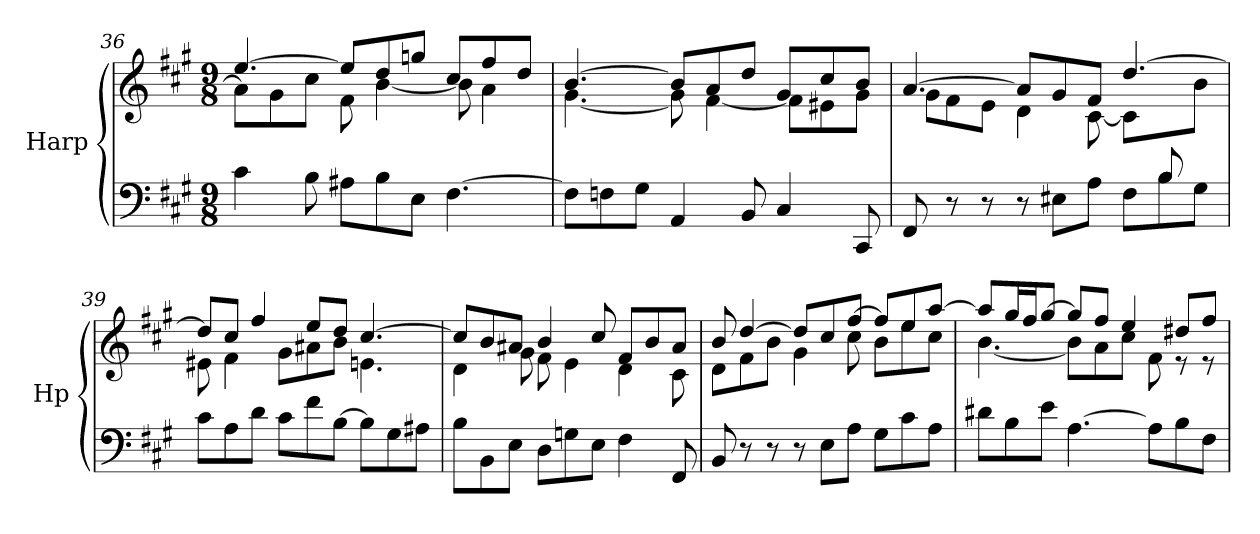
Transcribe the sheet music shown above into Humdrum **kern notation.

**kern	**kern
*part1	*part1
*staff2	*staff1
*I"Harp	*
*I'Hp	*
*clefF4	*clefG2
*k[f#c#g#]	*k[f#c#g#]
*M9/8	*M9/8
=36	=36
*	*^
4c#\	[4.ee/	8a\L]
.	.	8g#\
8B\	.	8cc#\J
8A#X\L	8ee/L]	8f#\
8B\	8dd/	[4b\
8E\J	8ggn/J	.
[4.F#\	8cc#/L	8b\]
.	8ff#/	4a\
.	8dd/J	.
=37	=37	=37
8F#\L]	[4.b/	[4.g#\
8Fn\	.	.
8G#\J	.	.
4AA/	8b/L]	8g#\]
.	8a/	[4f#\
8BB/	8dd/J	.
4C#/	8g#/L	8f#\L]
.	8cc#/	8e#X\
8CC#/	8b/J	8g#\J
!!LO:LB:g=z	!!
=38	=38	=38
*^	*	*
2..ryy	8FF#/	[4.a/	8g#\L
.	8r	.	8f#\
.	8r	.	8e\J
.	8r	8a/L]	4d\
.	8E#X\L	8g#/	.
.	8A\J	8f#/J	[8c#\
.	8F#\L	[4.dd/	8c#\L]
8B/	8B\	.	8ryy
8ryy	8G#\J	.	8b\J
*v	*v	*	*
=39	=39	=39
8c#\L	8dd/L]	8e#X\
8A\	8cc#/J	4f#\
8d\J	4ff#/	.
8c#\L	.	8g#\L
8f#\	8ee/L	8a#X\
[8B\J	8dd/J	8b\J
8B\L]	[4.cc#/	4.en\
8G#\	.	.
8A#X\J	.	.
=40	=40	=40
8B\L	8cc#/L]	4d\
8BB\	8b/	.
8E\J	8a#X/J	8g#\
8D\L	4b/	8f#\
8Gn\	.	4e\
8E\J	8cc#/	.
4F#\	8f#/L	4d\
.	8b/	.
8FF#/	8a#/J	8c#\
!!LO:LB:g=z	!!
=41	=41	=41
8BB/	8b/	8d\L
8r	[4dd/	8f#\
8r	.	8b\J
8r	8dd/L]	4g#\
8E\L	8cc#/	.
8A\J	[8ff#/J	8cc#\
8G#\L	8ff#/L]	8b\L
8c#\	8ee/	8ee\
8A\J	[8aa/J	8cc#\J
=42	=42	=42
8d#X\L	8aa/L]	[4.b\
8B\	16gg#/L	.
.	16ff#/J	.
8e\J	[8gg#/J	.
[4.A\	8gg#/L]	8b\L]
.	8ff#/J	8a\
.	4ee/	8cc#\J
8A\L]	.	8f#\
8B\	8dd#X/L	8r
8F#\J	8ff#/J	8r
*	*v	*v
=	=
*-	*-
